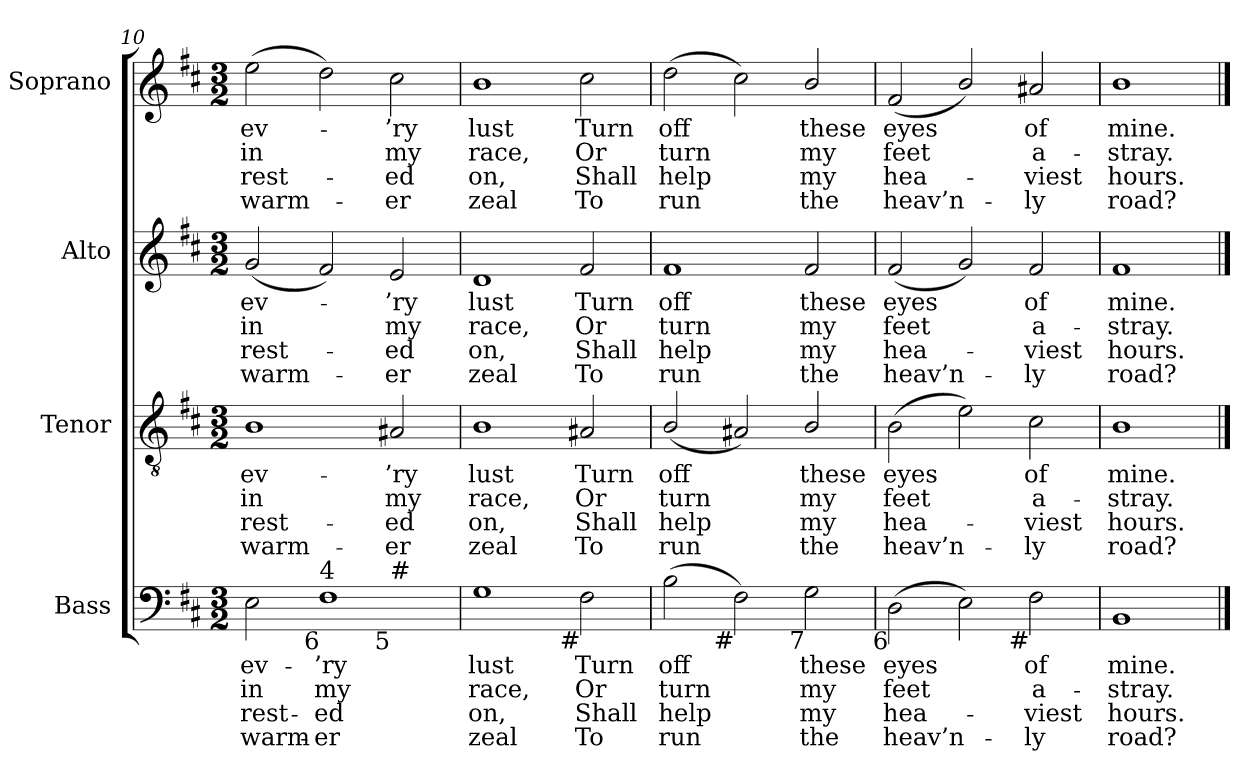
**kern	**text	**text	**text	**text	**kern	**text	**text	**text	**text	**kern	**text	**text	**text	**text	**kern	**text	**text	**text	**text
*part4	*part4	*part4	*part4	*part4	*part3	*part3	*part3	*part3	*part3	*part2	*part2	*part2	*part2	*part2	*part1	*part1	*part1	*part1	*part1
*staff4	*staff4	*staff4	*staff4	*staff4	*staff3	*staff3	*staff3	*staff3	*staff3	*staff2	*staff2	*staff2	*staff2	*staff2	*staff1	*staff1	*staff1	*staff1	*staff1
*I"Bass	*	*	*	*	*I"Tenor	*	*	*	*	*I"Alto	*	*	*	*	*I"Soprano	*	*	*	*
*I'B.	*	*	*	*	*I'T.	*	*	*	*	*I'A.	*	*	*	*	*I'S.	*	*	*	*
*clefF4	*	*	*	*	*clefGv2	*	*	*	*	*clefG2	*	*	*	*	*clefG2	*	*	*	*
*	*	*	*	*	*ITrd7c12	*	*	*	*	*	*	*	*	*	*	*	*	*	*
*k[f#c#]	*	*	*	*	*k[f#c#]	*	*	*	*	*k[f#c#]	*	*	*	*	*k[f#c#]	*	*	*	*
*b:	*	*	*	*	*b:	*	*	*	*	*b:	*	*	*	*	*b:	*	*	*	*
*M3/2	*	*	*	*	*M3/2	*	*	*	*	*M3/2	*	*	*	*	*M3/2	*	*	*	*
=10	=10	=10	=10	=10	=10	=10	=10	=10	=10	=10	=10	=10	=10	=10	=10	=10	=10	=10	=10
!	!LO:LY:b:color=#000000	!LO:LY:b:color=#000000	!LO:LY:b:color=#000000	!LO:LY:b:color=#000000	!	!	!	!	!	!	!	!	!	!	!	!	!	!	!
!	!	!	!	!	!	!LO:LY:b:color=#000000	!LO:LY:b:color=#000000	!LO:LY:b:color=#000000	!LO:LY:b:color=#000000	!	!	!	!	!	!	!	!	!	!
!	!	!	!	!	!	!	!	!	!	!	!LO:LY:b:color=#000000	!LO:LY:b:color=#000000	!LO:LY:b:color=#000000	!LO:LY:b:color=#000000	!	!	!	!	!
!	!	!	!	!	!	!	!	!	!	!	!	!	!	!	!	!LO:LY:b:color=#000000	!LO:LY:b:color=#000000	!LO:LY:b:color=#000000	!LO:LY:b:color=#000000
*^	*	*	*	*	*	*	*	*	*	*	*	*	*	*	*	*	*	*	*
2Ei\	1ryy	ev-	in	rest-	-warm-	1BBi	ev-	in	rest-	-warm-	(2gi/	ev-	in	rest-	-warm-	(2eei\	ev-	in	rest-	-warm-
!LO:TX:b:rj:t=6	!	!	!	!	!	!	!	!	!	!	!	!	!	!	!	!	!	!	!	!
!LO:TX:t=4	!	!	!	!	!	!	!	!	!	!	!	!	!	!	!	!	!	!	!	!
!	!	!LO:LY:b:color=#000000	!LO:LY:b:color=#000000	!LO:LY:b:color=#000000	!LO:LY:b:color=#000000	!	!	!	!	!	!	!	!	!	!	!	!	!	!	!
1F#i	.	-’ry	my	-ed	er	.	.	.	.	.	2f#i/)	.	.	.	.	2ddi\)	.	.	.	.
!	!	!	!	!	!	!	!LO:LY:b:color=#000000	!LO:LY:b:color=#000000	!LO:LY:b:color=#000000	!LO:LY:b:color=#000000	!	!	!	!	!	!	!	!	!	!
!	!	!	!	!	!	!	!	!	!	!	!	!LO:LY:b:color=#000000	!LO:LY:b:color=#000000	!LO:LY:b:color=#000000	!LO:LY:b:color=#000000	!	!	!	!	!
!	!LO:TX:b:rj:t=5	!	!	!	!	!	!	!	!	!	!	!	!	!	!	!	!	!	!	!
!	!LO:TX:t=#	!	!	!	!	!	!	!	!	!	!	!	!	!	!	!	!	!	!	!
!	!	!	!	!	!	!	!	!	!	!	!	!	!	!	!	!	!LO:LY:b:color=#000000	!LO:LY:b:color=#000000	!LO:LY:b:color=#000000	!LO:LY:b:color=#000000
.	2ryy	.	.	.	.	2AA#Xi/	-’ry	my	-ed	er	2ei/	-’ry	my	-ed	er	2cc#i\	-’ry	my	-ed	er
*v	*v	*	*	*	*	*	*	*	*	*	*	*	*	*	*	*	*	*	*	*
=11	=11	=11	=11	=11	=11	=11	=11	=11	=11	=11	=11	=11	=11	=11	=11	=11	=11	=11	=11
*^	*	*	*	*	*	*	*	*	*	*	*	*	*	*	*	*	*	*	*
!	!	!LO:LY:b:color=#000000	!LO:LY:b:color=#000000	!LO:LY:b:color=#000000	!LO:LY:b:color=#000000	!	!	!	!	!	!	!	!	!	!	!	!	!	!	!
*v	*v	*	*	*	*	*	*	*	*	*	*	*	*	*	*	*	*	*	*	*
*^	*	*	*	*	*	*	*	*	*	*	*	*	*	*	*	*	*	*	*
!	!	!	!	!	!	!	!LO:LY:b:color=#000000	!LO:LY:b:color=#000000	!LO:LY:b:color=#000000	!LO:LY:b:color=#000000	!	!	!	!	!	!	!	!	!	!
*v	*v	*	*	*	*	*	*	*	*	*	*	*	*	*	*	*	*	*	*	*
*^	*	*	*	*	*	*	*	*	*	*	*	*	*	*	*	*	*	*	*
!	!	!	!	!	!	!	!	!	!	!	!	!LO:LY:b:color=#000000	!LO:LY:b:color=#000000	!LO:LY:b:color=#000000	!LO:LY:b:color=#000000	!	!	!	!	!
*v	*v	*	*	*	*	*	*	*	*	*	*	*	*	*	*	*	*	*	*	*
*^	*	*	*	*	*	*	*	*	*	*	*	*	*	*	*	*	*	*	*
!	!	!	!	!	!	!	!	!	!	!	!	!	!	!	!	!	!LO:LY:b:color=#000000	!LO:LY:b:color=#000000	!LO:LY:b:color=#000000	!LO:LY:b:color=#000000
*v	*v	*	*	*	*	*	*	*	*	*	*	*	*	*	*	*	*	*	*	*
1Gi	lust	race,	on,	zeal	1BBi	lust	race,	on,	zeal	1di	lust	race,	on,	zeal	1bi	lust	race,	on,	zeal
!	!LO:LY:b:color=#000000	!LO:LY:b:color=#000000	!LO:LY:b:color=#000000	!LO:LY:b:color=#000000	!	!	!	!	!	!	!	!	!	!	!	!	!	!	!
!	!	!	!	!	!	!LO:LY:b:color=#000000	!LO:LY:b:color=#000000	!LO:LY:b:color=#000000	!LO:LY:b:color=#000000	!	!	!	!	!	!	!	!	!	!
!	!	!	!	!	!	!	!	!	!	!	!LO:LY:b:color=#000000	!LO:LY:b:color=#000000	!LO:LY:b:color=#000000	!LO:LY:b:color=#000000	!	!	!	!	!
!LO:TX:b:rj:t=#	!	!	!	!	!	!	!	!	!	!	!	!	!	!	!	!	!	!	!
!	!	!	!	!	!	!	!	!	!	!	!	!	!	!	!	!LO:LY:b:color=#000000	!LO:LY:b:color=#000000	!LO:LY:b:color=#000000	!LO:LY:b:color=#000000
2F#i\	Turn	Or	Shall	To	2AA#Xi/	Turn	Or	Shall	To	2f#i/	Turn	Or	Shall	To	2cc#i\	Turn	Or	Shall	To
=12	=12	=12	=12	=12	=12	=12	=12	=12	=12	=12	=12	=12	=12	=12	=12	=12	=12	=12	=12
!	!LO:LY:b:color=#000000	!LO:LY:b:color=#000000	!LO:LY:b:color=#000000	!LO:LY:b:color=#000000	!	!	!	!	!	!	!	!	!	!	!	!	!	!	!
!	!	!	!	!	!	!LO:LY:b:color=#000000	!LO:LY:b:color=#000000	!LO:LY:b:color=#000000	!LO:LY:b:color=#000000	!	!	!	!	!	!	!	!	!	!
!	!	!	!	!	!	!	!	!	!	!	!LO:LY:b:color=#000000	!LO:LY:b:color=#000000	!LO:LY:b:color=#000000	!LO:LY:b:color=#000000	!	!	!	!	!
!	!	!	!	!	!	!	!	!	!	!	!	!	!	!	!	!LO:LY:b:color=#000000	!LO:LY:b:color=#000000	!LO:LY:b:color=#000000	!LO:LY:b:color=#000000
(2Bi\	off	turn	help	run	(2BBi/	off	turn	help	run	1f#i	off	turn	help	run	(2ddi\	off	turn	help	run
!LO:TX:b:rj:t=#	!	!	!	!	!	!	!	!	!	!	!	!	!	!	!	!	!	!	!
2F#i\)	.	.	.	.	2AA#Xi/)	.	.	.	.	.	.	.	.	.	2cc#i\)	.	.	.	.
!	!LO:LY:b:color=#000000	!LO:LY:b:color=#000000	!LO:LY:b:color=#000000	!LO:LY:b:color=#000000	!	!	!	!	!	!	!	!	!	!	!	!	!	!	!
!	!	!	!	!	!	!LO:LY:b:color=#000000	!LO:LY:b:color=#000000	!LO:LY:b:color=#000000	!LO:LY:b:color=#000000	!	!	!	!	!	!	!	!	!	!
!	!	!	!	!	!	!	!	!	!	!	!LO:LY:b:color=#000000	!LO:LY:b:color=#000000	!LO:LY:b:color=#000000	!LO:LY:b:color=#000000	!	!	!	!	!
!LO:TX:b:rj:t=7	!	!	!	!	!	!	!	!	!	!	!	!	!	!	!	!	!	!	!
!	!	!	!	!	!	!	!	!	!	!	!	!	!	!	!	!LO:LY:b:color=#000000	!LO:LY:b:color=#000000	!LO:LY:b:color=#000000	!LO:LY:b:color=#000000
2Gi\	these	my	my	the	2BBi/	these	my	my	the	2f#i/	these	my	my	the	2bi/	these	my	my	the
=13	=13	=13	=13	=13	=13	=13	=13	=13	=13	=13	=13	=13	=13	=13	=13	=13	=13	=13	=13
!	!LO:LY:b:color=#000000	!LO:LY:b:color=#000000	!LO:LY:b:color=#000000	!LO:LY:b:color=#000000	!	!	!	!	!	!	!	!	!	!	!	!	!	!	!
!	!	!	!	!	!	!LO:LY:b:color=#000000	!LO:LY:b:color=#000000	!LO:LY:b:color=#000000	!LO:LY:b:color=#000000	!	!	!	!	!	!	!	!	!	!
!	!	!	!	!	!	!	!	!	!	!	!LO:LY:b:color=#000000	!LO:LY:b:color=#000000	!LO:LY:b:color=#000000	!LO:LY:b:color=#000000	!	!	!	!	!
!LO:TX:b:rj:t=6	!	!	!	!	!	!	!	!	!	!	!	!	!	!	!	!	!	!	!
!	!	!	!	!	!	!	!	!	!	!	!	!	!	!	!	!LO:LY:b:color=#000000	!LO:LY:b:color=#000000	!LO:LY:b:color=#000000	!LO:LY:b:color=#000000
(2Di\	eyes	feet	hea-	-heav’n-	(2BBi\	eyes	feet	hea-	-heav’n-	(2f#i/	eyes	feet	hea-	-heav’n-	(2f#i/	eyes	feet	hea-	-heav’n-
2Ei\)	.	.	.	.	2Ei\)	.	.	.	.	2gi/)	.	.	.	.	2bi/)	.	.	.	.
!	!LO:LY:b:color=#000000	!LO:LY:b:color=#000000	!LO:LY:b:color=#000000	!LO:LY:b:color=#000000	!	!	!	!	!	!	!	!	!	!	!	!	!	!	!
!	!	!	!	!	!	!LO:LY:b:color=#000000	!LO:LY:b:color=#000000	!LO:LY:b:color=#000000	!LO:LY:b:color=#000000	!	!	!	!	!	!	!	!	!	!
!	!	!	!	!	!	!	!	!	!	!	!LO:LY:b:color=#000000	!LO:LY:b:color=#000000	!LO:LY:b:color=#000000	!LO:LY:b:color=#000000	!	!	!	!	!
!LO:TX:b:rj:t=#	!	!	!	!	!	!	!	!	!	!	!	!	!	!	!	!	!	!	!
!	!	!	!	!	!	!	!	!	!	!	!	!	!	!	!	!LO:LY:b:color=#000000	!LO:LY:b:color=#000000	!LO:LY:b:color=#000000	!LO:LY:b:color=#000000
2F#i\	of	a-	-viest	ly	2C#i\	of	a-	-viest	ly	2f#i/	of	a-	-viest	ly	2a#Xi/	of	a-	-viest	ly
=14	=14	=14	=14	=14	=14	=14	=14	=14	=14	=14	=14	=14	=14	=14	=14	=14	=14	=14	=14
!	!LO:LY:b:color=#000000	!LO:LY:b:color=#000000	!LO:LY:b:color=#000000	!LO:LY:b:color=#000000	!	!	!	!	!	!	!	!	!	!	!	!	!	!	!
!	!	!	!	!	!	!LO:LY:b:color=#000000	!LO:LY:b:color=#000000	!LO:LY:b:color=#000000	!LO:LY:b:color=#000000	!	!	!	!	!	!	!	!	!	!
!	!	!	!	!	!	!	!	!	!	!	!LO:LY:b:color=#000000	!LO:LY:b:color=#000000	!LO:LY:b:color=#000000	!LO:LY:b:color=#000000	!	!	!	!	!
!	!	!	!	!	!	!	!	!	!	!	!	!	!	!	!	!LO:LY:b:color=#000000	!LO:LY:b:color=#000000	!LO:LY:b:color=#000000	!LO:LY:b:color=#000000
1BBi	mine.	-stray.	hours.	road?	1BBi	mine.	-stray.	hours.	road?	1f#i	mine.	-stray.	hours.	road?	1bi	mine.	-stray.	hours.	road?
==	==	==	==	==	==	==	==	==	==	==	==	==	==	==	==	==	==	==	==
*-	*-	*-	*-	*-	*-	*-	*-	*-	*-	*-	*-	*-	*-	*-	*-	*-	*-	*-	*-
